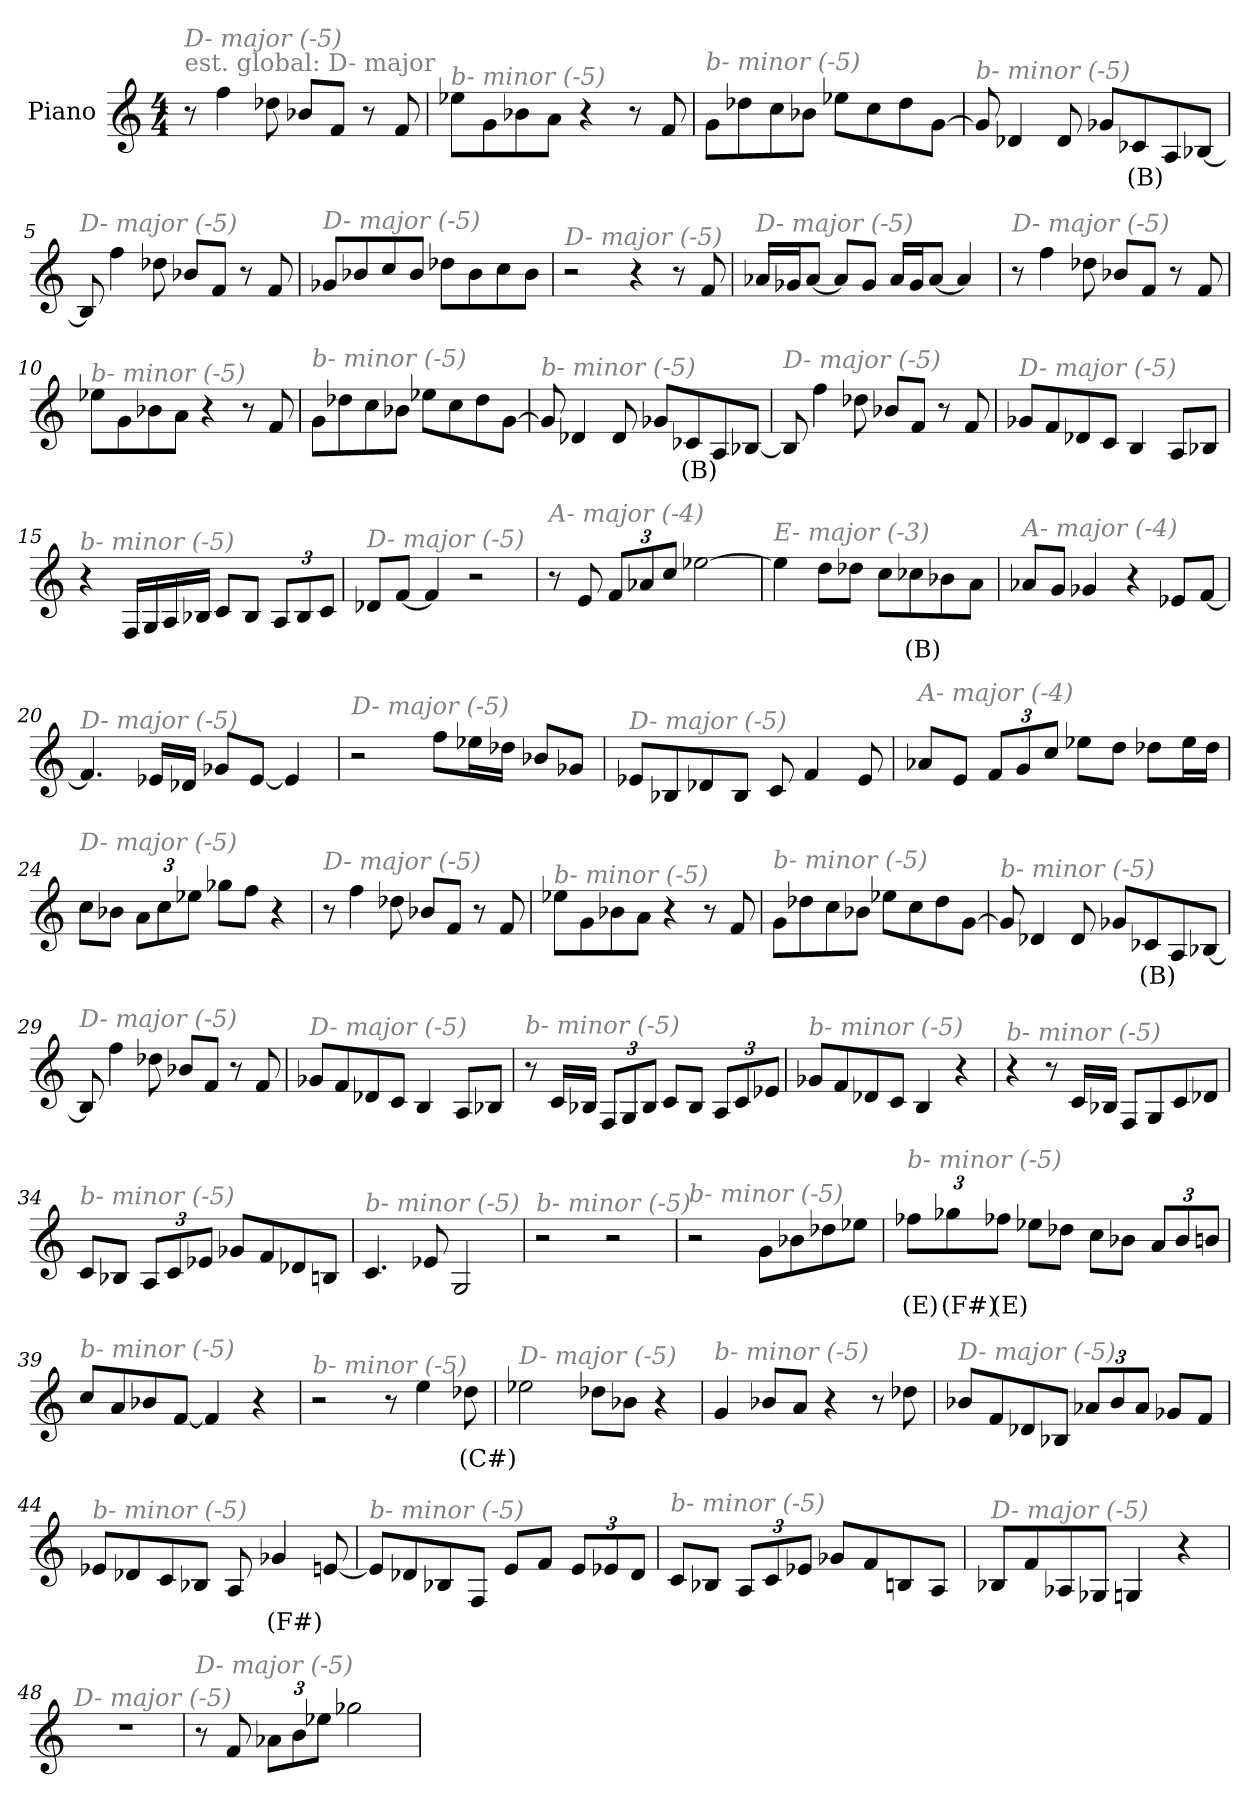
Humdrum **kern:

**kern	**text
*part1	*part1
*staff1	*staff1
*I"Piano	*
*I'Pno	*
*clefG2	*
*k[]	*
*M4/4	*
*MM260	*
=1	=1
!LO:TX:a:color=#808080:t=est. global&colon; D- major	!
!LO:TX:i:color=#808080:t=D- major (-5)	!
8r	.
4ff\	.
8dd-X\	.
8b-X/L	.
8f/J	.
8r	.
8f/	.
=2	=2
!LO:TX:i:color=#808080:t=b- minor (-5)	!
8ee-X\L	.
8g\	.
8b-X\	.
8a\J	.
4r	.
8r	.
8f/	.
=3	=3
!LO:TX:i:color=#808080:t=b- minor (-5)	!
8g\L	.
8dd-X\	.
8cc\	.
8b-X\J	.
8ee-X\L	.
8cc\	.
8dd-\	.
[8g\J	.
=4	=4
!LO:TX:i:color=#808080:t=b- minor (-5)	!
8g/]	.
4d-X/	.
8d-/	.
8g-X/L	.
8c-Xi/	(B)
8A/	.
[8B-X/J	.
!!LO:LB:g=z
=5	=5
!LO:TX:i:color=#808080:t=D- major (-5)	!
8B-/]	.
4ff\	.
8dd-X\	.
8b-X/L	.
8f/J	.
8r	.
8f/	.
=6	=6
!LO:TX:i:color=#808080:t=D- major (-5)	!
8g-X/L	.
8b-X/	.
8cc/	.
8b-/J	.
8dd-X\L	.
8b-\	.
8cc\	.
8b-\J	.
=7	=7
!LO:TX:i:color=#808080:t=D- major (-5)	!
2r	.
4r	.
8r	.
8f/	.
=8	=8
!LO:TX:i:color=#808080:t=D- major (-5)	!
16a-X/LL	.
16g-X/J	.
[8a-/J	.
8a-/L]	.
8g-/J	.
16a-/LL	.
16g-/J	.
[8a-/J	.
4a-/]	.
!!LO:LB:g=z
=9	=9
!LO:TX:i:color=#808080:t=D- major (-5)	!
8r	.
4ff\	.
8dd-X\	.
8b-X/L	.
8f/J	.
8r	.
8f/	.
=10	=10
!LO:TX:i:color=#808080:t=b- minor (-5)	!
8ee-X\L	.
8g\	.
8b-X\	.
8a\J	.
4r	.
8r	.
8f/	.
=11	=11
!LO:TX:i:color=#808080:t=b- minor (-5)	!
8g\L	.
8dd-X\	.
8cc\	.
8b-X\J	.
8ee-X\L	.
8cc\	.
8dd-\	.
[8g\J	.
=12	=12
!LO:TX:i:color=#808080:t=b- minor (-5)	!
8g/]	.
4d-X/	.
8d-/	.
8g-X/L	.
8c-Xi/	(B)
8A/	.
[8B-X/J	.
!!LO:LB:g=z
=13	=13
!LO:TX:i:color=#808080:t=D- major (-5)	!
8B-/]	.
4ff\	.
8dd-X\	.
8b-X/L	.
8f/J	.
8r	.
8f/	.
=14	=14
!LO:TX:i:color=#808080:t=D- major (-5)	!
8g-X/L	.
8f/	.
8d-X/	.
8c/J	.
4Bj/	.
8A/L	.
8B-X/J	.
=15	=15
!LO:TX:i:color=#808080:t=b- minor (-5)	!
4r	.
16F/LL	.
16G/	.
16A/	.
16B-X/JJ	.
8c/L	.
8B-/J	.
*Xbrackettup	*
12A/L	.
12B-/	.
12c/J	.
=16	=16
!LO:TX:i:color=#808080:t=D- major (-5)	!
8d-X/L	.
[8f/J	.
4f/]	.
2r	.
!!LO:LB:g=z
=17	=17
!LO:TX:i:color=#808080:t=A- major (-4)	!
8r	.
8e/	.
12f/L	.
12a-X/	.
12cc/J	.
[2ee-X\	.
=18	=18
!LO:TX:i:color=#808080:t=E- major (-3)	!
4ee-\]	.
8dd\L	.
8dd-X\J	.
8cc\L	.
8cc-Xi\	(B)
8b-X\	.
8a\J	.
=19	=19
!LO:TX:i:color=#808080:t=A- major (-4)	!
8a-X/L	.
8g/J	.
4g-X/	.
4r	.
8e-X/L	.
[8f/J	.
=20	=20
!LO:TX:i:color=#808080:t=D- major (-5)	!
4.f/]	.
16e-X/LL	.
16d-X/JJ	.
8g-X/L	.
[8e-/J	.
4e-/]	.
!!LO:LB:g=z
=21	=21
!LO:TX:i:color=#808080:t=D- major (-5)	!
2r	.
8ff\L	.
16ee-X\L	.
16dd-X\JJ	.
8b-X/L	.
8g-X/J	.
=22	=22
!LO:TX:i:color=#808080:t=D- major (-5)	!
8e-X/L	.
8B-X/	.
8d-X/	.
8B-/J	.
8c/	.
4f/	.
8e-/	.
=23	=23
!LO:TX:i:color=#808080:t=A- major (-4)	!
8a-X/L	.
8e/J	.
12f/L	.
12g/	.
12cc/J	.
8ee-X\L	.
8dd\J	.
8dd-X\L	.
16ee-\L	.
16dd-\JJ	.
=24	=24
!LO:TX:i:color=#808080:t=D- major (-5)	!
8cc\L	.
8b-X\J	.
12a\L	.
12cc\	.
12ee-X\J	.
8gg-X\L	.
8ff\J	.
4r	.
!!LO:LB:g=z
=25	=25
!LO:TX:i:color=#808080:t=D- major (-5)	!
8r	.
4ff\	.
8dd-X\	.
8b-X/L	.
8f/J	.
8r	.
8f/	.
=26	=26
!LO:TX:i:color=#808080:t=b- minor (-5)	!
8ee-X\L	.
8g\	.
8b-X\	.
8a\J	.
4r	.
8r	.
8f/	.
=27	=27
!LO:TX:i:color=#808080:t=b- minor (-5)	!
8g\L	.
8dd-X\	.
8cc\	.
8b-X\J	.
8ee-X\L	.
8cc\	.
8dd-\	.
[8g\J	.
=28	=28
!LO:TX:i:color=#808080:t=b- minor (-5)	!
8g/]	.
4d-X/	.
8d-/	.
8g-X/L	.
8c-Xi/	(B)
8A/	.
[8B-X/J	.
!!LO:LB:g=z
=29	=29
!LO:TX:i:color=#808080:t=D- major (-5)	!
8B-/]	.
4ff\	.
8dd-X\	.
8b-X/L	.
8f/J	.
8r	.
8f/	.
=30	=30
!LO:TX:i:color=#808080:t=D- major (-5)	!
8g-X/L	.
8f/	.
8d-X/	.
8c/J	.
4Bj/	.
8A/L	.
8B-X/J	.
=31	=31
!LO:TX:i:color=#808080:t=b- minor (-5)	!
8r	.
16c/LL	.
16B-X/JJ	.
12F/L	.
12G/	.
12B-/J	.
8c/L	.
8B-/J	.
12A/L	.
12c/	.
12e-X/J	.
=32	=32
!LO:TX:i:color=#808080:t=b- minor (-5)	!
8g-X/L	.
8f/	.
8d-X/	.
8c/J	.
4B/	.
4r	.
!!LO:LB:g=z
=33	=33
!LO:TX:i:color=#808080:t=b- minor (-5)	!
4r	.
8r	.
16c/LL	.
16B-X/JJ	.
8F/L	.
8G/	.
8c/	.
8d-X/J	.
=34	=34
!LO:TX:i:color=#808080:t=b- minor (-5)	!
8c/L	.
8B-X/J	.
12A/L	.
12c/	.
12e-X/J	.
8g-X/L	.
8f/	.
8d-X/	.
8Bn/J	.
=35	=35
!LO:TX:i:color=#808080:t=b- minor (-5)	!
4.c/	.
8e-X/	.
2G/	.
=36	=36
!LO:TX:i:color=#808080:t=b- minor (-5)	!
2r	.
2r	.
=37	=37
!LO:TX:i:color=#808080:t=b- minor (-5)	!
2r	.
8g\L	.
8b-X\	.
8dd-X\	.
8ee-X\J	.
!!LO:LB:g=z
=38	=38
!LO:TX:i:color=#808080:t=b- minor (-5)	!
12ff-Xi\L	(E)
12gg-Xi\	(F#)
12ff-Xi\J	(E)
8ee-X\L	.
8dd-X\J	.
8cc\L	.
8b-X\J	.
12a/L	.
12b-/	.
12bn/J	.
=39	=39
!LO:TX:i:color=#808080:t=b- minor (-5)	!
8cc/L	.
8a/	.
8b-X/	.
[8f/J	.
4f/]	.
4r	.
=40	=40
!LO:TX:i:color=#808080:t=b- minor (-5)	!
2r	.
8r	.
4ee\	.
8dd-Xi\	(C#)
=41	=41
!LO:TX:i:color=#808080:t=D- major (-5)	!
2ee-X\	.
8dd-X\L	.
8b-X\J	.
4r	.
=42	=42
!LO:TX:i:color=#808080:t=b- minor (-5)	!
4g/	.
8b-X/L	.
8a/J	.
4r	.
8r	.
8dd-X\	.
!!LO:PB:g=z
=43	=43
!LO:TX:i:color=#808080:t=D- major (-5)	!
8b-X/L	.
8f/	.
8d-X/	.
8B-X/J	.
12a-X/L	.
12b-/	.
12a-/J	.
8g-X/L	.
8f/J	.
=44	=44
!LO:TX:i:color=#808080:t=b- minor (-5)	!
8e-X/L	.
8d-X/	.
8c/	.
8B-X/J	.
8A/	.
4g-Xi/	(F#)
[8en/	.
=45	=45
!LO:TX:i:color=#808080:t=b- minor (-5)	!
8e/L]	.
8d-X/	.
8B-X/	.
8F/J	.
8e/L	.
8f/J	.
12e/L	.
12e-X/	.
12d-/J	.
!!LO:LB:g=z
=46	=46
!LO:TX:i:color=#808080:t=b- minor (-5)	!
8c/L	.
8B-X/J	.
12A/L	.
12c/	.
12e-X/J	.
8g-X/L	.
8f/	.
8Bn/	.
8A/J	.
=47	=47
!LO:TX:i:color=#808080:t=D- major (-5)	!
8B-X/L	.
8f/	.
8A-X/	.
8G-X/J	.
4Gn/	.
4r	.
=48	=48
!LO:TX:i:color=#808080:t=D- major (-5)	!
1r	.
=49	=49
!LO:TX:i:color=#808080:t=D- major (-5)	!
8r	.
8f/	.
12a-X\L	.
12b\	.
12ee-X\J	.
2gg-X\	.
=	=
*-	*-
